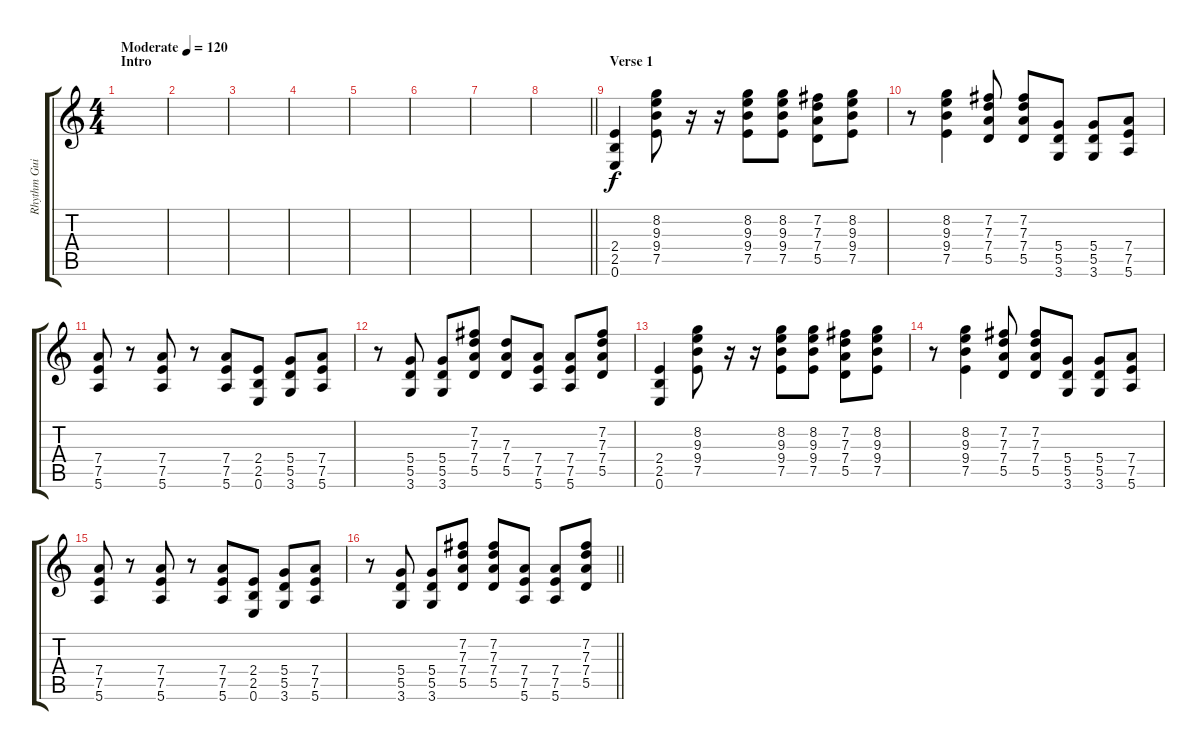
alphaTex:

\track ("Rhythm Guitar" "Rhythm Gui") {instrument distortionguitar}
\staff {score tabs}
\tuning (E4 B3 G3 D3 A2 E2) {hide}
\ts (4 4)
\section ("" "Intro")
\tempo (120 "Moderate")
\clef g2
\ks c
|
|
|
|
|
|
|
\barLineRight lightlight
|
\section ("" "Verse 1")
(2.4 2.5 0.6).4 (8.2 9.3 9.4 7.5).8 r.16 r.16 (8.2 9.3 9.4 7.5).8 (8.2 9.3 9.4 7.5).8 (7.2 7.3 7.4 5.5).8 (8.2 9.3 9.4 7.5).8 |
r.8 (8.2 9.3 9.4 7.5).4 (7.2 7.3 7.4 5.5).8 (7.2 7.3 7.4 5.5).8 (5.4 5.5 3.6).8 (5.4 5.5 3.6).8 (7.4 7.5 5.6).8 |
(7.4 7.5 5.6).8 r.8 (7.4 7.5 5.6).8 r.8 (7.4 7.5 5.6).8 (2.4 2.5 0.6).8 (5.4 5.5 3.6).8 (7.4 7.5 5.6).8 |
r.8 (5.4 5.5 3.6).8 (5.4 5.5 3.6).8 (7.2 7.3 7.4 5.5).8 (7.3 7.4 5.5).8 (7.4 7.5 5.6).8 (7.4 7.5 5.6).8 (7.2 7.3 7.4 5.5).8 |
(2.4 2.5 0.6).4 (8.2 9.3 9.4 7.5).8 r.16 r.16 (8.2 9.3 9.4 7.5).8 (8.2 9.3 9.4 7.5).8 (7.2 7.3 7.4 5.5).8 (8.2 9.3 9.4 7.5).8 |
r.8 (8.2 9.3 9.4 7.5).4 (7.2 7.3 7.4 5.5).8 (7.2 7.3 7.4 5.5).8 (5.4 5.5 3.6).8 (5.4 5.5 3.6).8 (7.4 7.5 5.6).8 |
(7.4 7.5 5.6).8 r.8 (7.4 7.5 5.6).8 r.8 (7.4 7.5 5.6).8 (2.4 2.5 0.6).8 (5.4 5.5 3.6).8 (7.4 7.5 5.6).8 |
\barLineRight lightlight
r.8 (5.4 5.5 3.6).8 (5.4 5.5 3.6).8 (7.2 7.3 7.4 5.5).8 (7.2 7.3 7.4 5.5).8 (7.4 7.5 5.6).8 (7.4 7.5 5.6).8 (7.2 7.3 7.4 5.5).8
